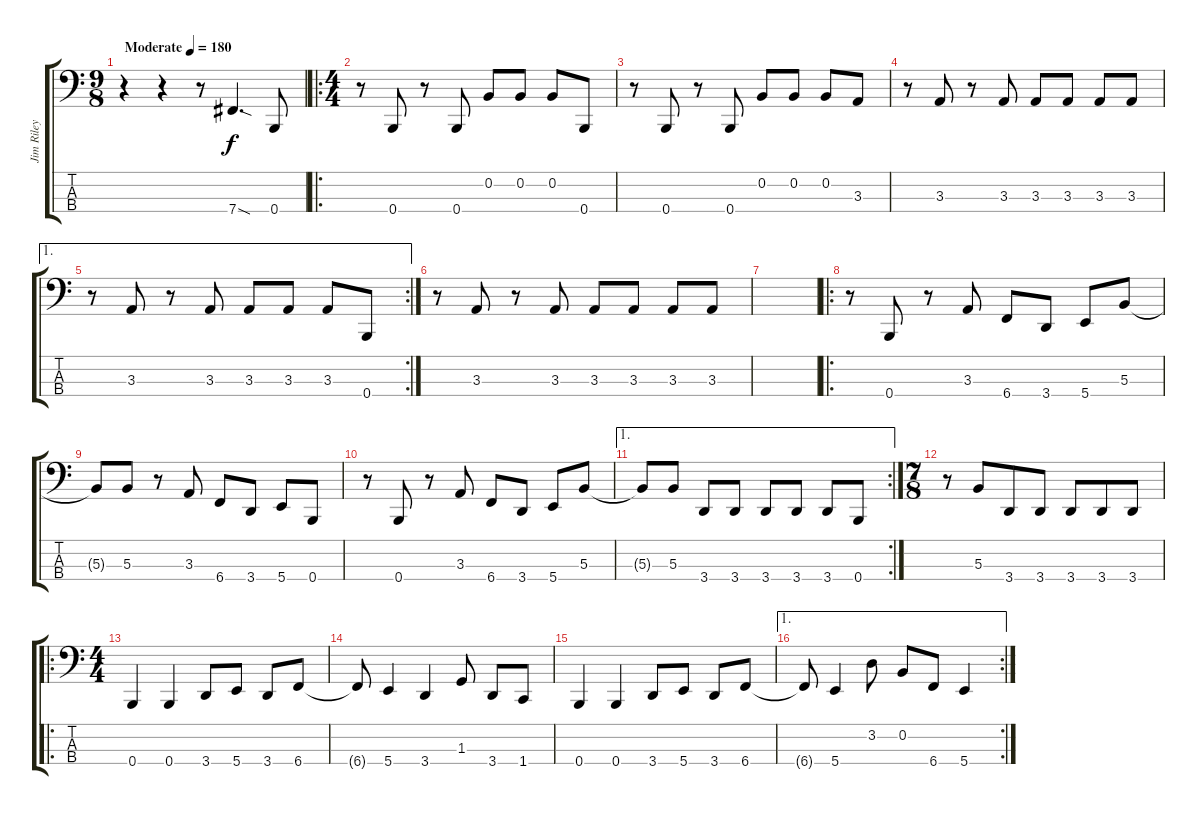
\track ("Jim Riley" "Jim Riley") {instrument electricbasspick}
\staff {score tabs}
\tuning (E2 B1 Gb1 B0) {hide}
\ts (9 8)
\tempo (180 "Moderate")
\clef f4
\ks c
r.4{dy f instrument electricbasspick} r.4 r.8 7.4{sod}.4{d} 0.4.8 |
\ro
\ts (4 4)
r.8 0.4.8 r.8 0.4.8 0.2.8 0.2.8 0.2.8 0.4.8 |
r.8 0.4.8 r.8 0.4.8 0.2.8 0.2.8 0.2.8 3.3.8 |
r.8 3.3.8 r.8 3.3.8 3.3.8 3.3.8 3.3.8 3.3.8 |
\ae 1
\rc 2
r.8 3.3.8 r.8 3.3.8 3.3.8 3.3.8 3.3.8 0.4.8 |
r.8 3.3.8 r.8 3.3.8 3.3.8 3.3.8 3.3.8 3.3.8 |
|
\ro
r.8 0.4.8 r.8 3.3.8 6.4.8 3.4.8 5.4.8 5.3.8 |
5.3{t}.8 5.3.8 r.8 3.3.8 6.4.8 3.4.8 5.4.8 0.4.8 |
r.8 0.4.8 r.8 3.3.8 6.4.8 3.4.8 5.4.8 5.3.8 |
\ae 1
\rc 2
5.3{t}.8 5.3.8 3.4.8 3.4.8 3.4.8 3.4.8 3.4.8 0.4.8 |
\ts (7 8)
r.8 5.3.8 3.4.8 3.4.8 3.4.8 3.4.8 3.4.8 |
\ro
\ts (4 4)
0.4.4 0.4.4 3.4.8 5.4.8 3.4.8 6.4.8 |
6.4{t}.8 5.4.4 3.4.4 1.3.8 3.4.8 1.4.8 |
0.4.4 0.4.4 3.4.8 5.4.8 3.4.8 6.4.8 |
\ae 1
\rc 2
6.4{t}.8 5.4.4 3.2.8 0.2.8 6.4.8 5.4.4
